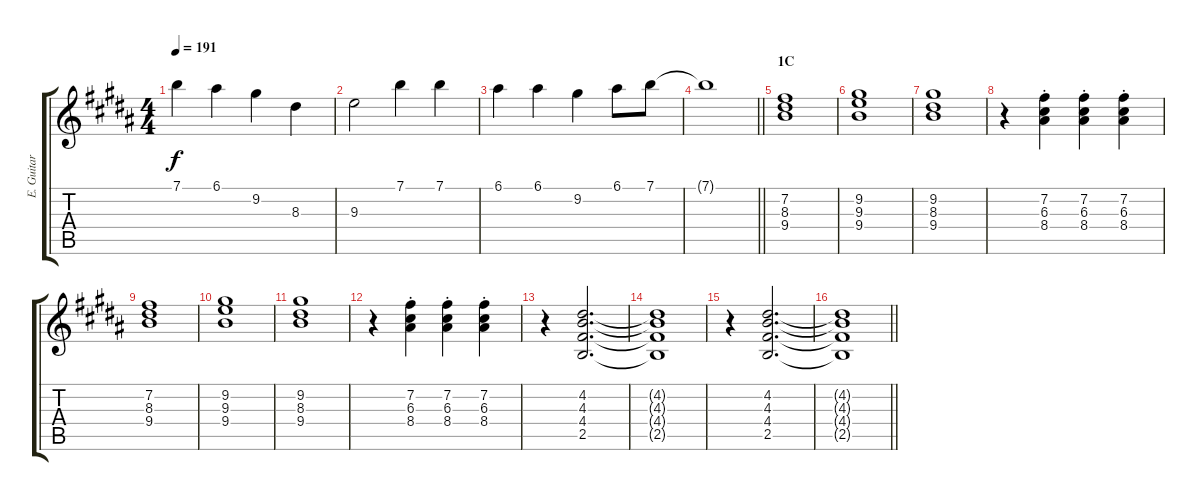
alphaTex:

\track ("E. Guitar I" "E. Guitar ") {instrument overdrivenguitar}
\staff {score tabs}
\tuning (E4 B3 G3 D3 A2 E2) {hide}
\ts (4 4)
\tempo 191
\clef g2
\ks b
7.1.4{dy f} 6.1.4 9.2.4 8.3.4 |
9.3.2 7.1.4 7.1.4 |
6.1.4 6.1.4 9.2.4 6.1.8 7.1.8 |
\barLineRight lightlight
7.1{t}.1 |
\section ("" "1C")
(7.2 8.3 9.4).1 |
(9.2 9.3 9.4).1 |
(9.2 8.3 9.4).1 |
r.4 (7.2{st} 6.3{st} 8.4{st}).4 (7.2{st} 6.3{st} 8.4{st}).4 (7.2{st} 6.3{st} 8.4{st}).4 |
(7.2 8.3 9.4).1 |
(9.2 9.3 9.4).1 |
(9.2 8.3 9.4).1 |
r.4 (7.2{st} 6.3{st} 8.4{st}).4 (7.2{st} 6.3{st} 8.4{st}).4 (7.2{st} 6.3{st} 8.4{st}).4 |
r.4 (4.2 4.3 4.4 2.5).2{d} |
(4.2{t} 4.3{t} 4.4{t} 2.5{t}).1 |
r.4 (4.2 4.3 4.4 2.5).2{d} |
\barLineRight lightlight
(4.2{t} 4.3{t} 4.4{t} 2.5{t}).1
